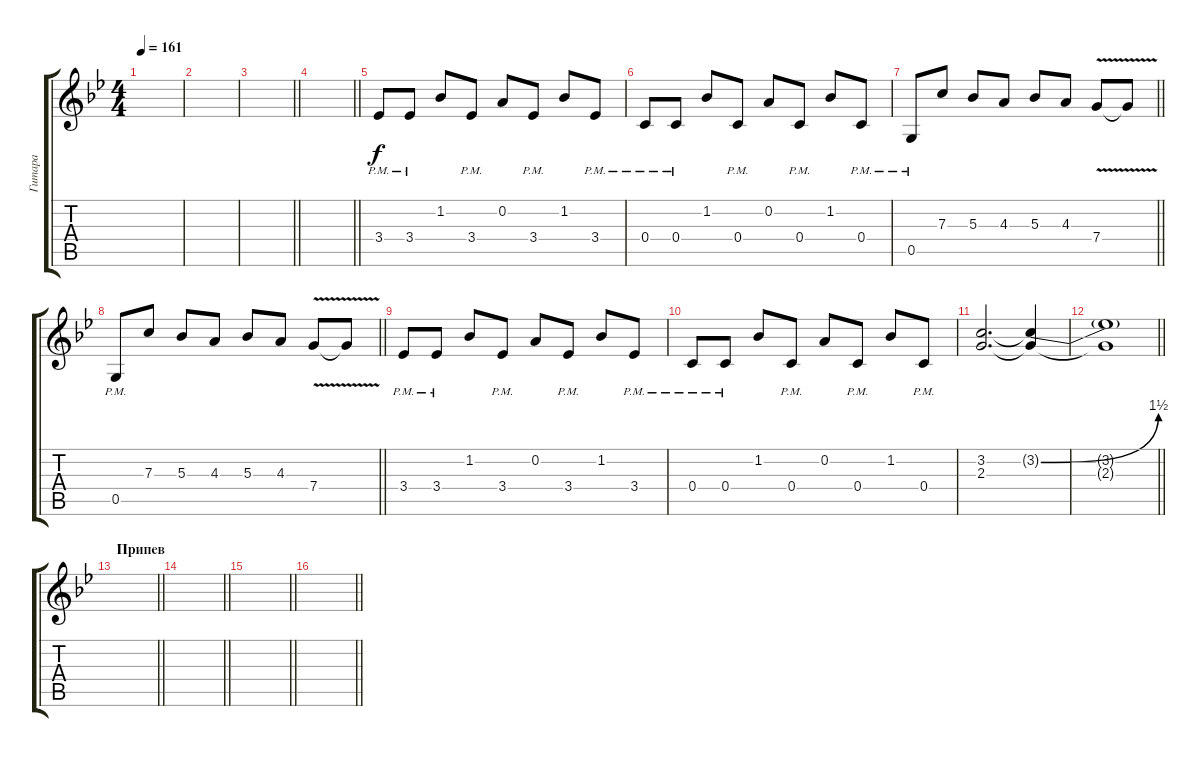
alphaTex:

\track ("Гитара" "Гитара") {instrument distortionguitar}
\staff {score tabs}
\tuning (D4 A3 F3 C3 G2 C2) {hide}
\ts (4 4)
\tempo 161
\clef g2
\ks gminor
|
|
\barLineRight lightlight
|
\barLineRight lightlight
|
\section ("" "")
3.4{pm}.8 3.4{pm}.8 1.2.8 3.4{pm}.8 0.2.8 3.4{pm}.8 1.2.8 3.4{pm}.8 |
0.4{pm}.8 0.4{pm}.8 1.2.8 0.4{pm}.8 0.2.8 0.4{pm}.8 1.2.8 0.4{pm}.8 |
\barLineRight lightlight
0.5{pm}.8 7.3.8 5.3.8 4.3.8 5.3.8 4.3.8 7.4{v}.8 7.4{t}.8 |
\barLineRight lightlight
0.5{pm}.8 7.3.8 5.3.8 4.3.8 5.3.8 4.3.8 7.4{v}.8 7.4{t}.8 |
3.4{pm}.8 3.4{pm}.8 1.2.8 3.4{pm}.8 0.2.8 3.4{pm}.8 1.2.8 3.4{pm}.8 |
0.4{pm}.8 0.4{pm}.8 1.2.8 0.4{pm}.8 0.2.8 0.4{pm}.8 1.2.8 0.4{pm}.8 |
(3.2 2.3).2{d} (3.2{be (bend 0 0 60 6) t} 2.3{t}).4 |
\barLineRight lightlight
(3.2{t} 2.3{t}).1 |
\section ("" "Припев")
\barLineRight lightlight
|
\barLineRight lightlight
|
\barLineRight lightlight
|
\barLineRight lightlight
